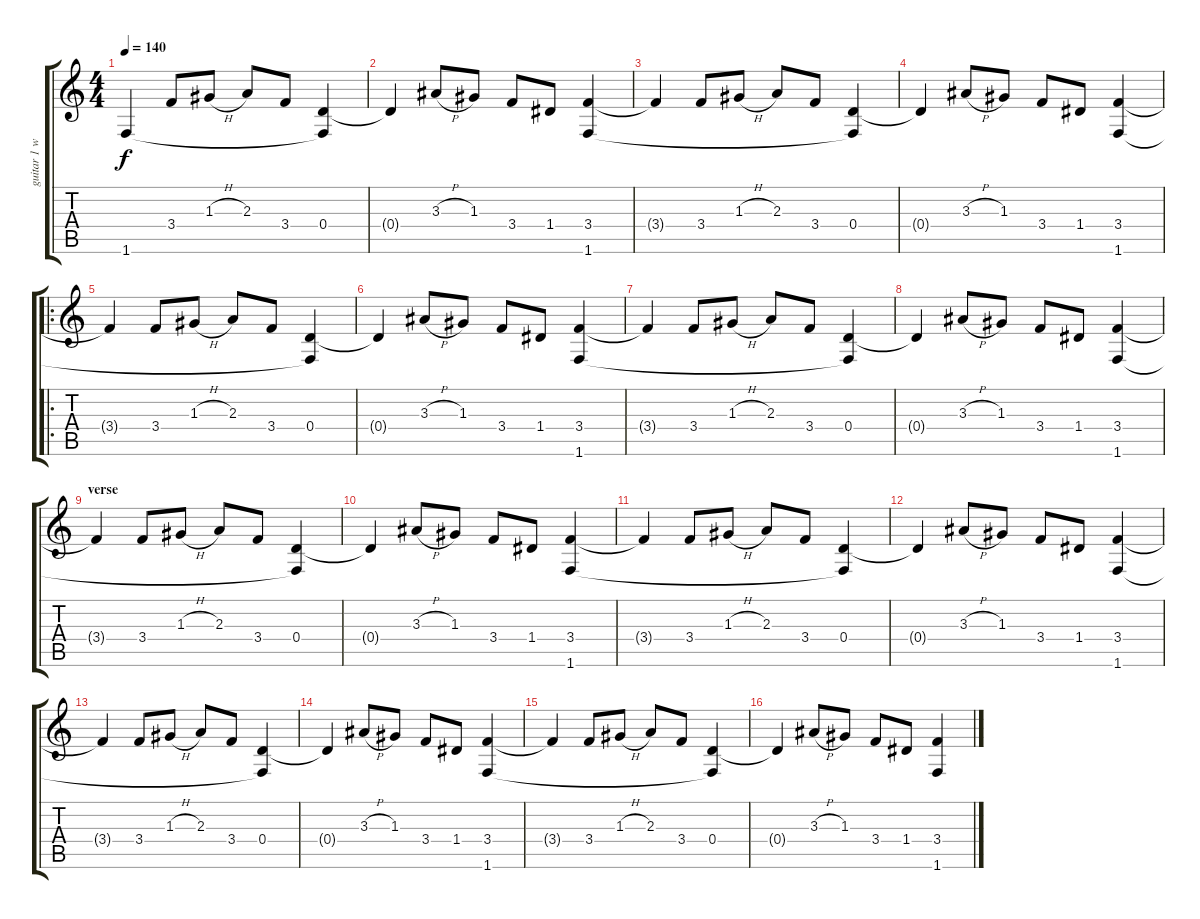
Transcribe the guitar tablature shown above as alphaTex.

\track ("guitar 1 with pan" "guitar 1 w") {instrument electricguitarclean}
\staff {score tabs}
\tuning (E4 B3 G3 D3 A2 E2) {hide}
\ts (4 4)
\tempo 140
\clef g2
\ks c
1.6.4{dy f balance 0 instrument electricguitarclean} 3.4.8 1.3{h}.8 2.3.8 3.4.8 (0.4 1.6{t}).4 |
0.4{t}.4 3.3{h}.8{balance 16} 1.3.8 3.4.8 1.4.8 (3.4 1.6).4 |
3.4{t}.4 3.4.8{balance 0} 1.3{h}.8 2.3.8 3.4.8 (0.4 1.6{t}).4 |
0.4{t}.4 3.3{h}.8{balance 16} 1.3.8 3.4.8 1.4.8 (3.4 1.6).4 |
\ro
3.4{t}.4 3.4.8{balance 0} 1.3{h}.8 2.3.8 3.4.8 (0.4 1.6{t}).4 |
0.4{t}.4 3.3{h}.8{balance 16} 1.3.8 3.4.8 1.4.8 (3.4 1.6).4 |
3.4{t}.4 3.4.8{balance 0} 1.3{h}.8 2.3.8 3.4.8 (0.4 1.6{t}).4 |
0.4{t}.4 3.3{h}.8{balance 16} 1.3.8 3.4.8 1.4.8 (3.4 1.6).4 |
\section ("" "verse")
3.4{t}.4 3.4.8{balance 0} 1.3{h}.8 2.3.8 3.4.8 (0.4 1.6{t}).4 |
0.4{t}.4 3.3{h}.8{balance 16} 1.3.8 3.4.8 1.4.8 (3.4 1.6).4 |
3.4{t}.4 3.4.8{balance 0} 1.3{h}.8 2.3.8 3.4.8 (0.4 1.6{t}).4 |
0.4{t}.4 3.3{h}.8{balance 16} 1.3.8 3.4.8 1.4.8 (3.4 1.6).4 |
3.4{t}.4 3.4.8{balance 0} 1.3{h}.8 2.3.8 3.4.8 (0.4 1.6{t}).4 |
0.4{t}.4 3.3{h}.8{balance 16} 1.3.8 3.4.8 1.4.8 (3.4 1.6).4 |
3.4{t}.4 3.4.8{balance 0} 1.3{h}.8 2.3.8 3.4.8 (0.4 1.6{t}).4 |
0.4{t}.4 3.3{h}.8{balance 16} 1.3.8 3.4.8 1.4.8 (3.4 1.6).4
